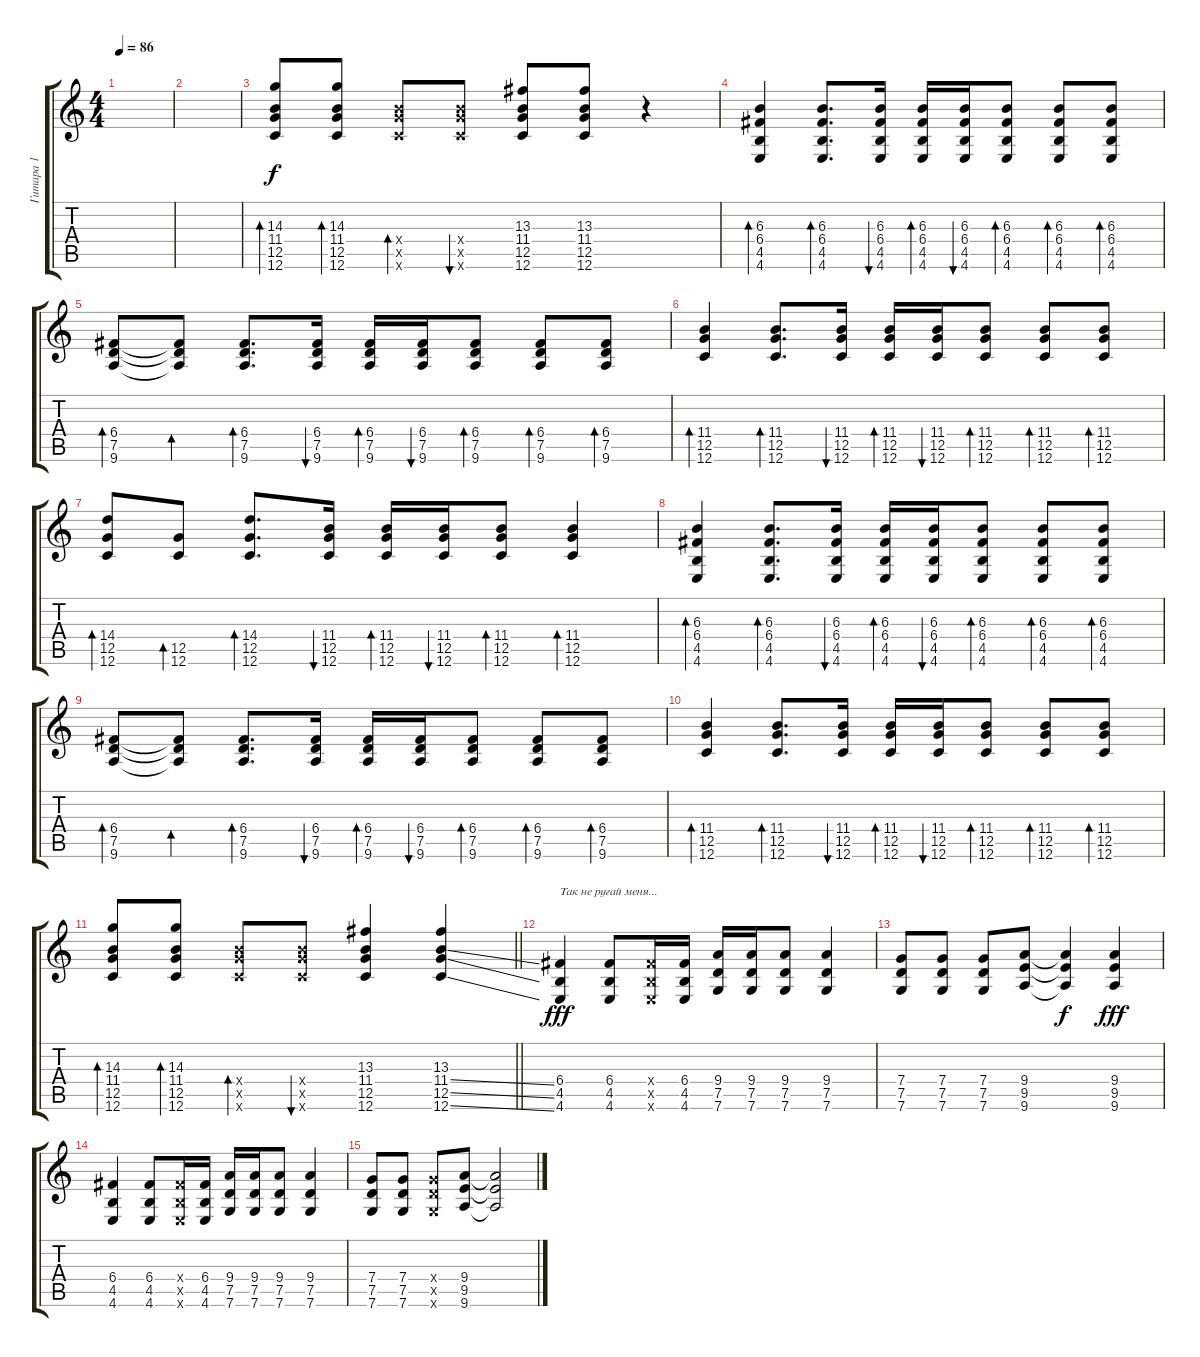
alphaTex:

\track ("Гитара 1" "Гитара 1") {instrument distortionguitar}
\staff {score tabs}
\tuning (D4 A3 F3 C3 G2 C2) {hide}
\ts (4 4)
\tempo 86
\clef g2
\ks c
|
|
(14.3 11.4 12.5 12.6).8{bd 60 instrument overdrivenguitar} (14.3 11.4 12.5 12.6).8{bd 60} (11.4{x} 12.5{x} 12.6{x}).8{bd 60} (11.4{x} 12.5{x} 12.6{x}).8{bu 60} (13.3 11.4 12.5 12.6).8 (13.3 11.4 12.5 12.6).8 r.4 |
(6.3 6.4 4.5 4.6).4{bd 60} (6.3 6.4 4.5 4.6).8{d bd 60} (6.3 6.4 4.5 4.6).16{bu 60} (6.3 6.4 4.5 4.6).16{bd 60} (6.3 6.4 4.5 4.6).16{bu 60} (6.3 6.4 4.5 4.6).8{bd 60} (6.3 6.4 4.5 4.6).8{bd 60} (6.3 6.4 4.5 4.6).8{bd 60} |
(6.4 7.5 9.6).8{bd 60} (6.4{t} 7.5{t} 9.6{t}).8{bd 60} (6.4 7.5 9.6).8{d bd 60} (6.4 7.5 9.6).16{bu 60} (6.4 7.5 9.6).16{bd 60} (6.4 7.5 9.6).16{bu 60} (6.4 7.5 9.6).8{bd 60} (6.4 7.5 9.6).8{bd 60} (6.4 7.5 9.6).8{bd 60} |
(11.4 12.5 12.6).4{bd 60} (11.4 12.5 12.6).8{d bd 60} (11.4 12.5 12.6).16{bu 60} (11.4 12.5 12.6).16{bd 60} (11.4 12.5 12.6).16{bu 60} (11.4 12.5 12.6).8{bd 60} (11.4 12.5 12.6).8{bd 60} (11.4 12.5 12.6).8{bd 60} |
(14.4 12.5 12.6).8{bd 60} (12.5 12.6).8{bd 60} (14.4 12.5 12.6).8{d bd 60} (11.4 12.5 12.6).16{bu 60} (11.4 12.5 12.6).16{bd 60} (11.4 12.5 12.6).16{bu 60} (11.4 12.5 12.6).8{bd 60} (11.4 12.5 12.6).4{bd 60} |
(6.3 6.4 4.5 4.6).4{bd 60} (6.3 6.4 4.5 4.6).8{d bd 60} (6.3 6.4 4.5 4.6).16{bu 60} (6.3 6.4 4.5 4.6).16{bd 60} (6.3 6.4 4.5 4.6).16{bu 60} (6.3 6.4 4.5 4.6).8{bd 60} (6.3 6.4 4.5 4.6).8{bd 60} (6.3 6.4 4.5 4.6).8{bd 60} |
(6.4 7.5 9.6).8{bd 60} (6.4{t} 7.5{t} 9.6{t}).8{bd 60} (6.4 7.5 9.6).8{d bd 60} (6.4 7.5 9.6).16{bu 60} (6.4 7.5 9.6).16{bd 60} (6.4 7.5 9.6).16{bu 60} (6.4 7.5 9.6).8{bd 60} (6.4 7.5 9.6).8{bd 60} (6.4 7.5 9.6).8{bd 60} |
(11.4 12.5 12.6).4{bd 60} (11.4 12.5 12.6).8{d bd 60} (11.4 12.5 12.6).16{bu 60} (11.4 12.5 12.6).16{bd 60} (11.4 12.5 12.6).16{bu 60} (11.4 12.5 12.6).8{bd 60} (11.4 12.5 12.6).8{bd 60} (11.4 12.5 12.6).8{bd 60} |
\barLineRight lightlight
(14.3 11.4 12.5 12.6).8{bd 60} (14.3 11.4 12.5 12.6).8{bd 60} (11.4{x} 12.5{x} 12.6{x}).8{bd 60} (11.4{x} 12.5{x} 12.6{x}).8{bu 60} (13.3 11.4 12.5 12.6).4 (13.3 11.4{ss} 12.5{ss} 12.6{ss}).4{volume 16 instrument distortionguitar} |
(6.4 4.5 4.6).4{txt "Так не ругай меня..." dy fff} (6.4 4.5 4.6).8 (6.4{x} 4.5{x} 4.6{x}).16 (6.4 4.5 4.6).16 (9.4 7.5 7.6).16 (9.4 7.5 7.6).16 (9.4 7.5 7.6).8 (9.4 7.5 7.6).4 |
(7.4 7.5 7.6).8 (7.4 7.5 7.6).8 (7.4 7.5 7.6).8 (9.4 9.5 9.6).8 (9.4{t} 9.5{t} 9.6{t}).4{dy f} (9.4 9.5 9.6).4{dy fff} |
(6.4 4.5 4.6).4 (6.4 4.5 4.6).8 (6.4{x} 4.5{x} 4.6{x}).16 (6.4 4.5 4.6).16 (9.4 7.5 7.6).16 (9.4 7.5 7.6).16 (9.4 7.5 7.6).8 (9.4 7.5 7.6).4 |
(7.4 7.5 7.6).8 (7.4 7.5 7.6).8 (7.4{x} 7.5{x} 7.6{x}).8 (9.4 9.5 9.6).8 (9.4{t} 9.5{t} 9.6{t}).2
